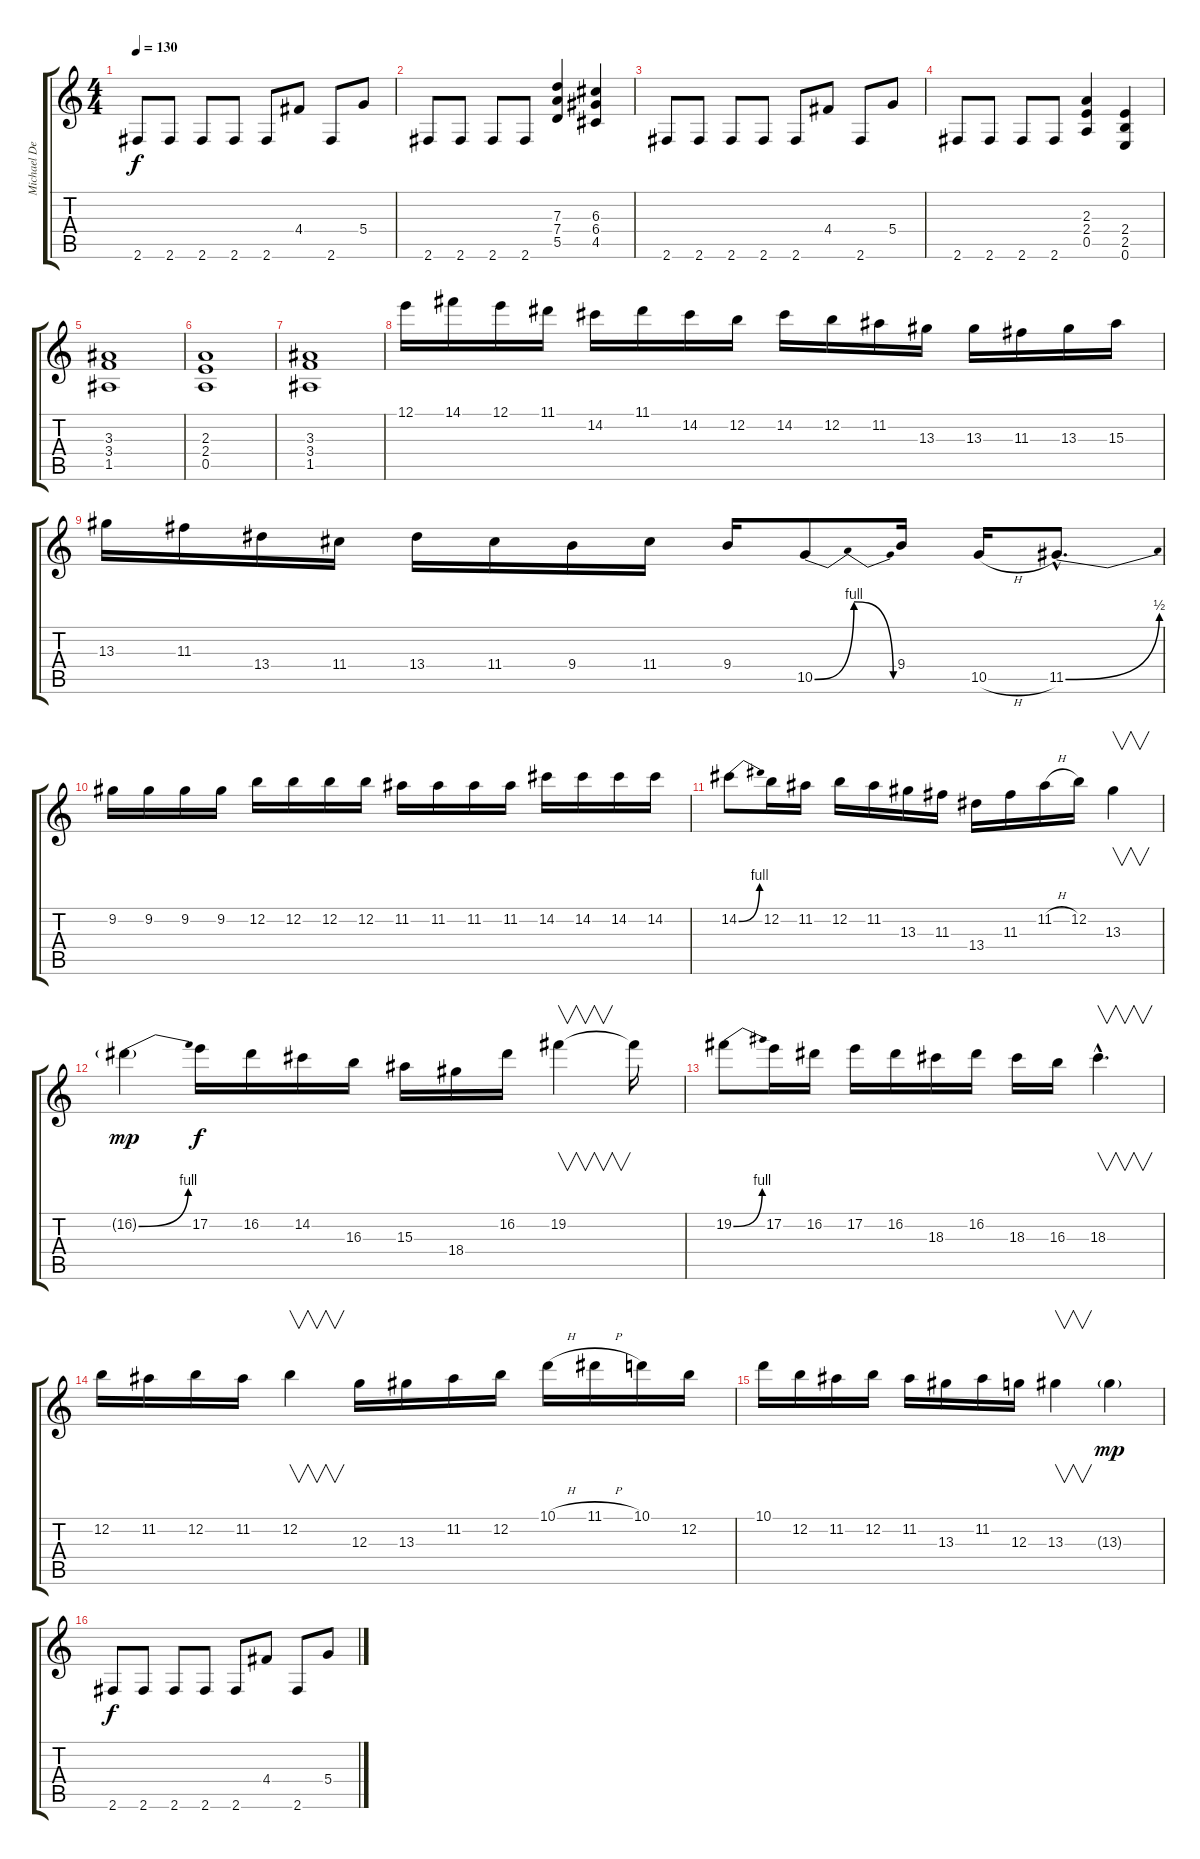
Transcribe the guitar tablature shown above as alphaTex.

\track ("Michael Denner" "Michael De") {instrument distortionguitar}
\staff {score tabs}
\tuning (E4 B3 G3 D3 A2 E2) {hide}
\ts (4 4)
\tempo 130
\clef g2
\ks c
2.6.8{dy f} 2.6.8 2.6.8 2.6.8 2.6.8 4.4.8 2.6.8 5.4.8 |
2.6.8 2.6.8 2.6.8 2.6.8 (7.3 7.4 5.5).4 (6.3 6.4 4.5).4 |
2.6.8 2.6.8 2.6.8 2.6.8 2.6.8 4.4.8 2.6.8 5.4.8 |
2.6.8 2.6.8 2.6.8 2.6.8 (2.3 2.4 0.5).4 (2.4 2.5 0.6).4 |
(3.3 3.4 1.5).1 |
(2.3 2.4 0.5).1 |
(3.3 3.4 1.5).1 |
12.1.16 14.1.16 12.1.16 11.1.16 14.2.16 11.1.16 14.2.16 12.2.16 14.2.16 12.2.16 11.2.16 13.3.16 13.3.16 11.3.16 13.3.16 15.3.16 |
13.3.16 11.3.16 13.4.16 11.4.16 13.4.16 11.4.16 9.4.16 11.4.16 9.4.16 10.5{be (bendrelease 0 0 30 4 45 4 60 0)}.8 9.4.16 10.5{h}.16 11.5{be (bend 0 0 60 2) hac}.8{d} |
9.2.16 9.2.16 9.2.16 9.2.16 12.2.16 12.2.16 12.2.16 12.2.16 11.2.16 11.2.16 11.2.16 11.2.16 14.2.16 14.2.16 14.2.16 14.2.16 |
14.2{be (bend 0 0 60 4)}.8 12.2.16 11.2.16 12.2.16 11.2.16 13.3.16 11.3.16 13.4.16 11.3.16 11.2{h}.16 12.2.16 13.3.4{v} |
16.2{be (bend 0 0 60 4) g}.4{dy mp} 17.2.16{dy f} 16.2.16 14.2.16 16.3.16 15.3.16 18.4.16 16.2.16 19.2.4{v} 19.2{t}.16 |
19.2{be (bend 0 0 60 4)}.8 17.2.16 16.2.16 17.2.16 16.2.16 18.3.16 16.2.16 18.3.16 16.3.16 18.3{hac}.4{v d} |
12.2.16 11.2.16 12.2.16 11.2.16 12.2.4{v} 12.3.16 13.3.16 11.2.16 12.2.16 10.1{h}.16 11.1{h}.16 10.1.16 12.2.16 |
10.1.16 12.2.16 11.2.16 12.2.16 11.2.16 13.3.16 11.2.16 12.3.16 13.3.4{v} 13.3{g}.4{dy mp} |
2.6.8{dy f} 2.6.8 2.6.8 2.6.8 2.6.8 4.4.8 2.6.8 5.4.8
